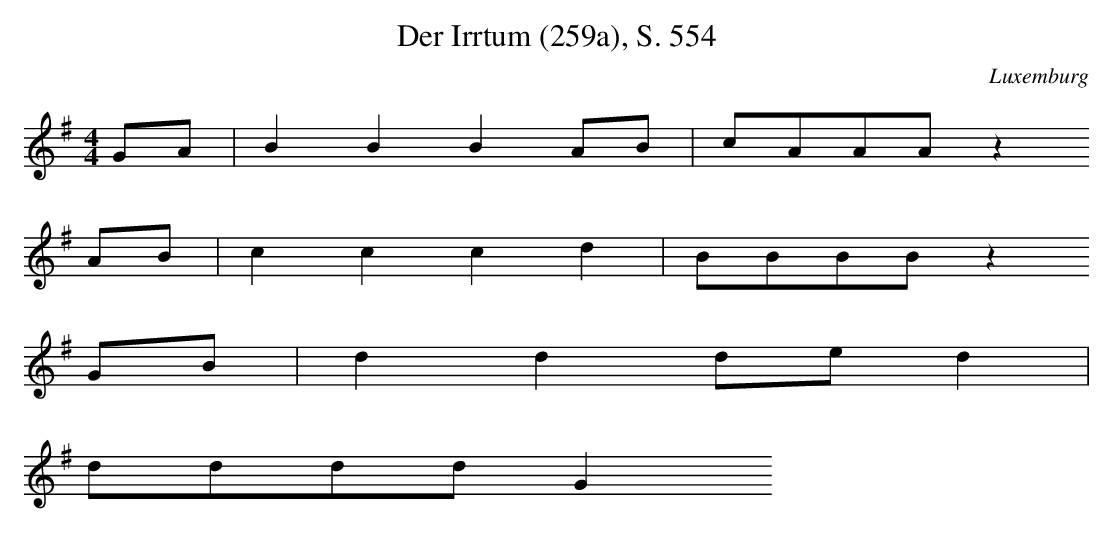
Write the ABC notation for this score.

X:1
T: Der Irrtum (259a), S. 554
O: Luxemburg
M: 4/4
L: 1/8
K: G
GA | B2B2B2AB | cAAAz2
AB | c2c2c2d2 | BBBBz2
GB | d2d2ded2 |
ddddG2
